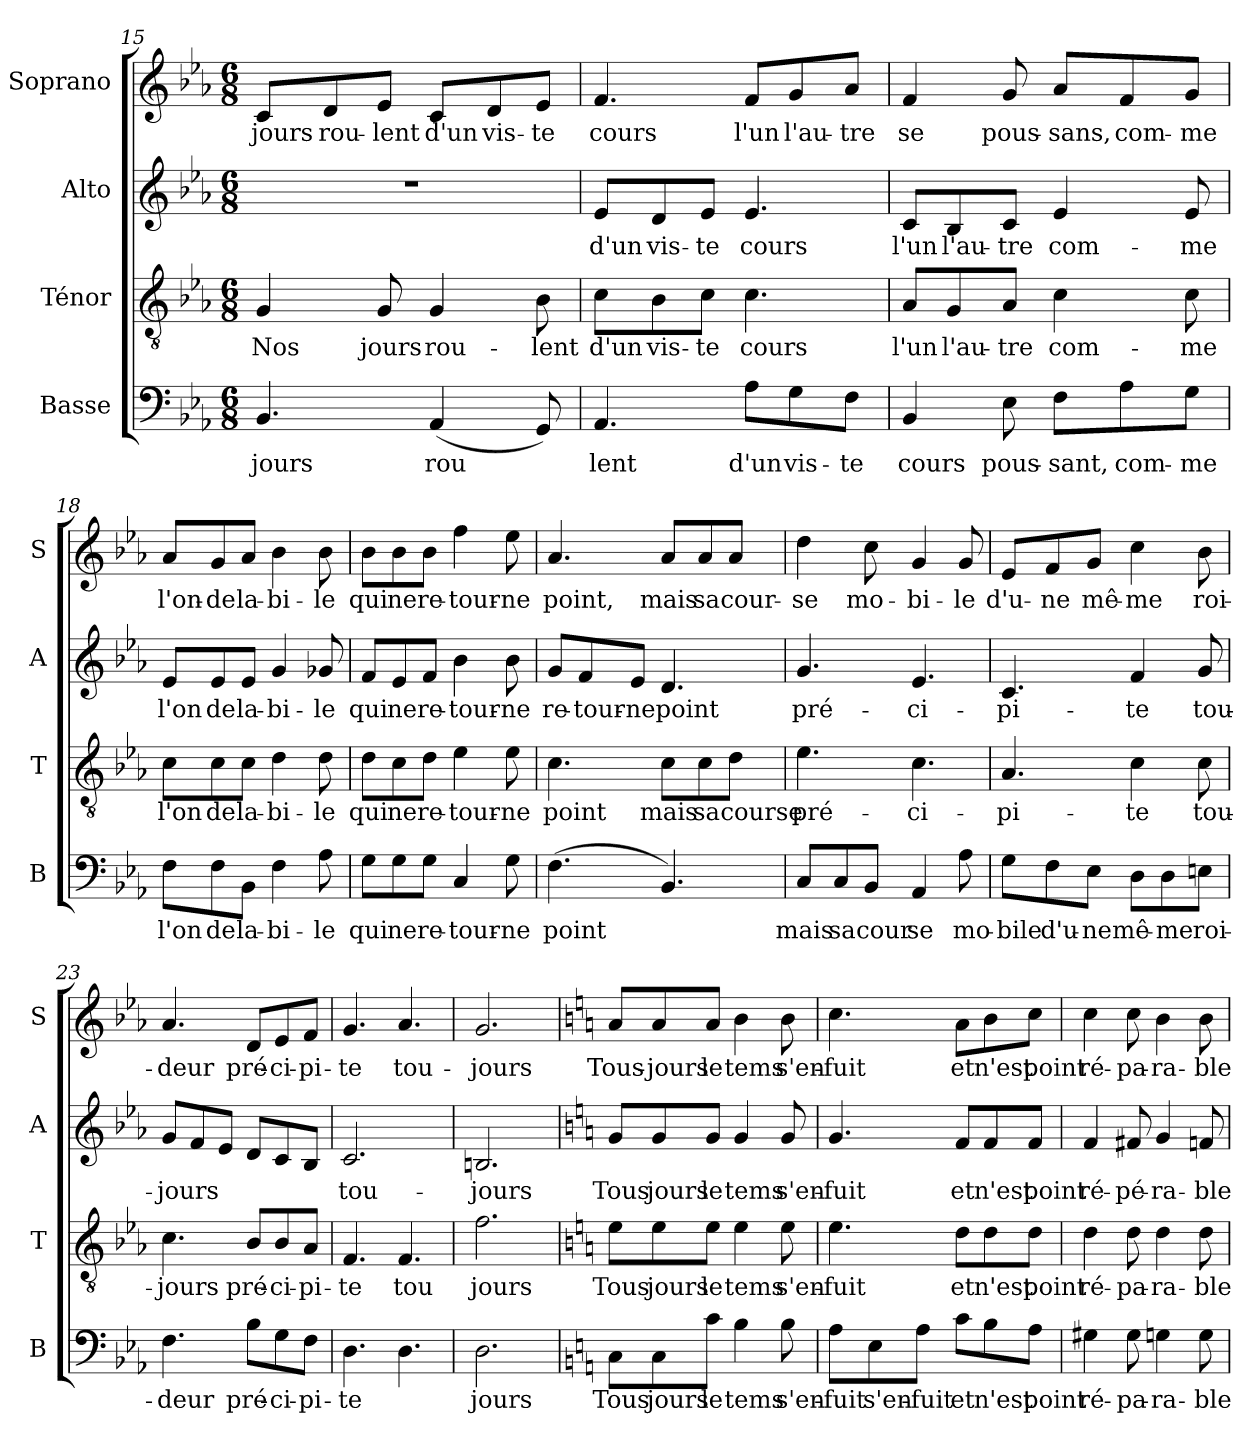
**kern	**text	**kern	**text	**kern	**text	**kern	**text
*part4	*part4	*part3	*part3	*part2	*part2	*part1	*part1
*staff4	*staff4	*staff3	*staff3	*staff2	*staff2	*staff1	*staff1
*I"Basse	*	*I"Ténor	*	*I"Alto	*	*I"Soprano	*
*I'B	*	*I'T	*	*I'A	*	*I'S	*
*clefF4	*	*clefGv2	*	*clefG2	*	*clefG2	*
*k[b-e-a-]	*	*k[b-e-a-]	*	*k[b-e-a-]	*	*k[b-e-a-]	*
*E-:	*	*E-:	*	*E-:	*	*E-:	*
*M6/8	*	*M6/8	*	*M6/8	*	*M6/8	*
=15	=15	=15	=15	=15	=15	=15	=15
!	!LO:LY:b:cj	!	!LO:LY:b:cj	!	!	!	!LO:LY:b:cj
4.BB-/	jours	4G/	Nos	2.r	.	8c/L	jours
!	!	!	!	!	!	!	!LO:LY:b:cj
.	.	.	.	.	.	8d/	rou-
!	!	!	!LO:LY:b:cj	!	!	!	!LO:LY:b:cj
.	.	8G/	jours	.	.	8e-/J	-lent
!	!LO:LY:b:cj	!	!LO:LY:b:cj	!	!	!	!LO:LY:b:cj
(>4AA-/	rou-	4G/	rou-	.	.	8c/L	d'un
!	!	!	!	!	!	!	!LO:LY:b:cj
.	.	.	.	.	.	8d/	vis-
!	!LO:LY:b:cj	!	!LO:LY:b:cj	!	!	!	!LO:LY:b:cj
8GG/)	--	8B-\	-lent	.	.	8e-/J	-te
!!LO:PB:g=z
=16	=16	=16	=16	=16	=16	=16	=16
!	!LO:LY:b:cj	!	!LO:LY:b:cj	!	!LO:LY:b:cj	!	!LO:LY:b:cj
4.AA-/	-lent	8c\L	d'un	8e-/L	d'un	4.f/	cours
!	!	!	!LO:LY:b:cj	!	!LO:LY:b:cj	!	!
.	.	8B-\	vis-	8d/	vis-	.	.
!	!	!	!LO:LY:b:cj	!	!LO:LY:b:cj	!	!
.	.	8c\J	-te	8e-/J	-te	.	.
!	!LO:LY:b:cj	!	!LO:LY:b:cj	!	!LO:LY:b:cj	!	!LO:LY:b:cj
8A-\L	d'un	4.c\	cours	4.e-/	cours	8f/L	l'un
!	!LO:LY:b:cj	!	!	!	!	!	!LO:LY:b:cj
8G\	vis-	.	.	.	.	8g/	l'au-
!	!LO:LY:b:cj	!	!	!	!	!	!LO:LY:b:cj
8F\J	-te	.	.	.	.	8a-/J	-tre
=17	=17	=17	=17	=17	=17	=17	=17
!	!LO:LY:b:cj	!	!LO:LY:b:cj	!	!LO:LY:b:cj	!	!LO:LY:b:cj
4BB-/	cours	8A-/L	l'un	8c/L	l'un	4f/	se
!	!	!	!LO:LY:b:cj	!	!LO:LY:b:cj	!	!
.	.	8G/	l'au-	8B-/	l'au-	.	.
!	!LO:LY:b:cj	!	!LO:LY:b:cj	!	!LO:LY:b:cj	!	!LO:LY:b:cj
8E-\	pous-	8A-/J	-tre	8c/J	-tre	8g/	pous-
!	!LO:LY:b:cj	!	!LO:LY:b:cj	!	!LO:LY:b:cj	!	!LO:LY:b:cj
8F\L	-sant,	4c\	com-	4e-/	com-	8a-/L	-sans,
!	!LO:LY:b:cj	!	!	!	!	!	!LO:LY:b:cj
8A-\	com-	.	.	.	.	8f/	com-
!	!LO:LY:b:cj	!	!LO:LY:b:cj	!	!LO:LY:b:cj	!	!LO:LY:b:cj
8G\J	-me	8c\	-me	8e-/	-me	8g/J	-me
=18	=18	=18	=18	=18	=18	=18	=18
!	!LO:LY:b:cj	!	!LO:LY:b:cj	!	!LO:LY:b:cj	!	!LO:LY:b:cj
8F\L	l'on	8c\L	l'on	8e-/L	l'on	8a-/L	l'on-
!	!LO:LY:b:cj	!	!LO:LY:b:cj	!	!LO:LY:b:cj	!	!LO:LY:b:cj
8F\	de	8c\	de	8e-/	de	8g/	-de
!	!LO:LY:b:cj	!	!LO:LY:b:cj	!	!LO:LY:b:cj	!	!LO:LY:b:cj
8BB-\J	la-	8c\J	la-	8e-/J	la-	8a-/J	la-
!	!LO:LY:b:cj	!	!LO:LY:b:cj	!	!LO:LY:b:cj	!	!LO:LY:b:cj
4F\	-bi-	4d\	-bi-	4g/	-bi-	4b-\	-bi-
!	!LO:LY:b:cj	!	!LO:LY:b:cj	!	!LO:LY:b:cj	!	!LO:LY:b:cj
8A-\	-le	8d\	-le	8g-X/	-le	8b-\	-le
=19	=19	=19	=19	=19	=19	=19	=19
!	!LO:LY:b:cj	!	!LO:LY:b:cj	!	!LO:LY:b:cj	!	!LO:LY:b:cj
8G\L	qui	8d\L	qui	8f/L	qui	8b-\L	qui
!	!LO:LY:b:cj	!	!LO:LY:b:cj	!	!LO:LY:b:cj	!	!LO:LY:b:cj
8G\	ne	8c\	ne	8e-/	ne	8b-\	ne
!	!LO:LY:b:cj	!	!LO:LY:b:cj	!	!LO:LY:b:cj	!	!LO:LY:b:cj
8G\J	re-	8d\J	re-	8f/J	re-	8b-\J	re-
!	!LO:LY:b:cj	!	!LO:LY:b:cj	!	!LO:LY:b:cj	!	!LO:LY:b:cj
4C/	-tour-	4e-\	-tour-	4b-\	-tour-	4ff\	-tour-
!	!LO:LY:b:cj	!	!LO:LY:b:cj	!	!LO:LY:b:cj	!	!LO:LY:b:cj
8G\	-ne	8e-\	-ne	8b-\	-ne	8ee-\	-ne
=20	=20	=20	=20	=20	=20	=20	=20
!	!LO:LY:b:cj	!	!LO:LY:b:cj	!	!LO:LY:b:cj	!	!LO:LY:b:cj
(>4.F\	point	4.c\	point	8g/L	re-	4.a-/	point,
!	!	!	!	!	!LO:LY:b:cj	!	!
.	.	.	.	8f/	-tour-	.	.
!	!	!	!	!	!LO:LY:b:cj	!	!
.	.	.	.	8e-/J	-nepoint	.	.
!	!LO:LY:b:cj	!	!LO:LY:b:cj	!	!LO:LY:b:cj	!	!LO:LY:b:cj
4.BB-/)	.	8c\L	mais	4.d/	.	8a-/L	mais
!	!	!	!LO:LY:b:cj	!	!	!	!LO:LY:b:cj
.	.	8c\	sa	.	.	8a-/	sa
!	!	!	!LO:LY:b:cj	!	!	!	!LO:LY:b:cj
.	.	8d\J	course	.	.	8a-/J	cour-
!!LO:LB:g=z
=21	=21	=21	=21	=21	=21	=21	=21
!	!LO:LY:b:cj	!	!LO:LY:b:cj	!	!LO:LY:b:cj	!	!LO:LY:b:cj
8C/L	mais	4.e-\	pré-	4.g/	pré-	4dd\	-se
!	!LO:LY:b:cj	!	!	!	!	!	!
8C/	sa	.	.	.	.	.	.
!	!LO:LY:b:cj	!	!	!	!	!	!LO:LY:b:cj
8BB-/J	cour	.	.	.	.	8cc\	mo-
!	!LO:LY:b:cj	!	!LO:LY:b:cj	!	!LO:LY:b:cj	!	!LO:LY:b:cj
4AA-/	se	4.c\	-ci-	4.e-/	-ci-	4g/	-bi-
!	!LO:LY:b:cj	!	!	!	!	!	!LO:LY:b:cj
8A-\	mo-	.	.	.	.	8g/	-le
=22	=22	=22	=22	=22	=22	=22	=22
!	!LO:LY:b:cj	!	!LO:LY:b:cj	!	!LO:LY:b:cj	!	!LO:LY:b:cj
8G\L	-bile	4.A-/	-pi-	4.c/	-pi-	8e-/L	d'u-
!	!LO:LY:b:cj	!	!	!	!	!	!LO:LY:b:cj
8F\	d'u-	.	.	.	.	8f/	-ne
!	!LO:LY:b:cj	!	!	!	!	!	!LO:LY:b:cj
8E-\J	-ne	.	.	.	.	8g/J	mê-
!	!LO:LY:b:cj	!	!LO:LY:b:cj	!	!LO:LY:b:cj	!	!LO:LY:b:cj
8D\L	mê-	4c\	-te	4f/	-te	4cc\	-me
!	!LO:LY:b:cj	!	!	!	!	!	!
8D\	-me	.	.	.	.	.	.
!	!LO:LY:b:cj	!	!LO:LY:b:cj	!	!LO:LY:b:cj	!	!LO:LY:b:cj
8En\J	roi-	8c\	tou-	8g/	tou-	8b-\	roi-
=23	=23	=23	=23	=23	=23	=23	=23
!	!LO:LY:b:cj	!	!LO:LY:b:cj	!	!LO:LY:b:cj	!	!LO:LY:b:cj
4.F\	-deur	4.c\	-jours	8g/L	-jours	4.a-/	-deur
!	!	!	!	!	!LO:LY:b:cj	!	!
.	.	.	.	8f/	.	.	.
!	!	!	!	!	!LO:LY:b:cj	!	!
.	.	.	.	8e-/J	.	.	.
!	!LO:LY:b:cj	!	!LO:LY:b:cj	!	!LO:LY:b:cj	!	!LO:LY:b:cj
8B-\L	pré-	8B-/L	pré-	8d/L	.	8d/L	pré-
!	!LO:LY:b:cj	!	!LO:LY:b:cj	!	!LO:LY:b:cj	!	!LO:LY:b:cj
8G\	-ci-	8B-/	-ci-	8c/	.	8e-/	-ci-
!	!LO:LY:b:cj	!	!LO:LY:b:cj	!	!LO:LY:b:cj	!	!LO:LY:b:cj
8F\J	-pi-	8A-/J	-pi-	8B-/J	.	8f/J	-pi-
=24	=24	=24	=24	=24	=24	=24	=24
!	!LO:LY:b:cj	!	!LO:LY:b:cj	!	!LO:LY:b:cj	!	!LO:LY:b:cj
4.D\	-te	4.F/	-te	2.c/	tou-	4.g/	-te
!	!LO:LY:b:cj	!	!LO:LY:b:cj	!	!	!	!LO:LY:b:cj
4.D\	.	4.F/	tou	.	.	4.a-/	tou-
=25	=25	=25	=25	=25	=25	=25	=25
!	!LO:LY:b:cj	!	!LO:LY:b:cj	!	!LO:LY:b:cj	!	!LO:LY:b:cj
2.D\	jours	2.f\	jours	2.Bn/	-jours	2.g/	-jours
=26	=26	=26	=26	=26	=26	=26	=26
*k[]	*	*k[]	*	*k[]	*	*k[]	*
*C:	*	*C:	*	*C:	*	*C:	*
!	!LO:LY:b:cj	!	!LO:LY:b:cj	!	!LO:LY:b:cj	!	!LO:LY:b:cj
8C\L	Tous	8e\L	Tous	8g/L	Tous	8a/L	Tous-
!	!LO:LY:b:cj	!	!LO:LY:b:cj	!	!LO:LY:b:cj	!	!LO:LY:b:cj
8C\	jours	8e\	jours	8g/	jours	8a/	-jours
!	!LO:LY:b:cj	!	!LO:LY:b:cj	!	!LO:LY:b:cj	!	!LO:LY:b:cj
8c\J	le	8e\J	le	8g/J	le	8a/J	le
!	!LO:LY:b:cj	!	!LO:LY:b:cj	!	!LO:LY:b:cj	!	!LO:LY:b:cj
4B\	tems	4e\	tems	4g/	tems	4b\	tems
!	!LO:LY:b:cj	!	!LO:LY:b:cj	!	!LO:LY:b:cj	!	!LO:LY:b:cj
8B\	s'en-	8e\	s'en-	8g/	s'en-	8b\	s'en-
!!LO:LB:g=z
=27	=27	=27	=27	=27	=27	=27	=27
!	!LO:LY:b:cj	!	!LO:LY:b:cj	!	!LO:LY:b:cj	!	!LO:LY:b:cj
8A\L	-fuit	4.e\	-fuit	4.g/	-fuit	4.cc\	-fuit
!	!LO:LY:b:cj	!	!	!	!	!	!
8E\	s'en-	.	.	.	.	.	.
!	!LO:LY:b:cj	!	!	!	!	!	!
8A\J	-fuit	.	.	.	.	.	.
!	!LO:LY:b:cj	!	!LO:LY:b:cj	!	!LO:LY:b:cj	!	!LO:LY:b:cj
8c\L	et	8d\L	et	8f/L	et	8a\L	et
!	!LO:LY:b:cj	!	!LO:LY:b:cj	!	!LO:LY:b:cj	!	!LO:LY:b:cj
8B\	n'est	8d\	n'est	8f/	n'est	8b\	n'est
!	!LO:LY:b:cj	!	!LO:LY:b:cj	!	!LO:LY:b:cj	!	!LO:LY:b:cj
8A\J	point	8d\J	point	8f/J	point	8cc\J	point
=28	=28	=28	=28	=28	=28	=28	=28
!	!LO:LY:b:cj	!	!LO:LY:b:cj	!	!LO:LY:b:cj	!	!LO:LY:b:cj
4G#X\	ré-	4d\	ré-	4f/	ré-	4cc\	ré-
!	!LO:LY:b:cj	!	!LO:LY:b:cj	!	!LO:LY:b:cj	!	!LO:LY:b:cj
8G#\	-pa-	8d\	-pa-	8f#X/	-pé-	8cc\	-pa-
!	!LO:LY:b:cj	!	!LO:LY:b:cj	!	!LO:LY:b:cj	!	!LO:LY:b:cj
4Gn\	-ra-	4d\	-ra-	4g/	-ra-	4b\	-ra-
!	!LO:LY:b:cj	!	!LO:LY:b:cj	!	!LO:LY:b:cj	!	!LO:LY:b:cj
8G\	-ble	8d\	-ble	8fn/	-ble	8b\	-ble
=	=	=	=	=	=	=	=
*-	*-	*-	*-	*-	*-	*-	*-
